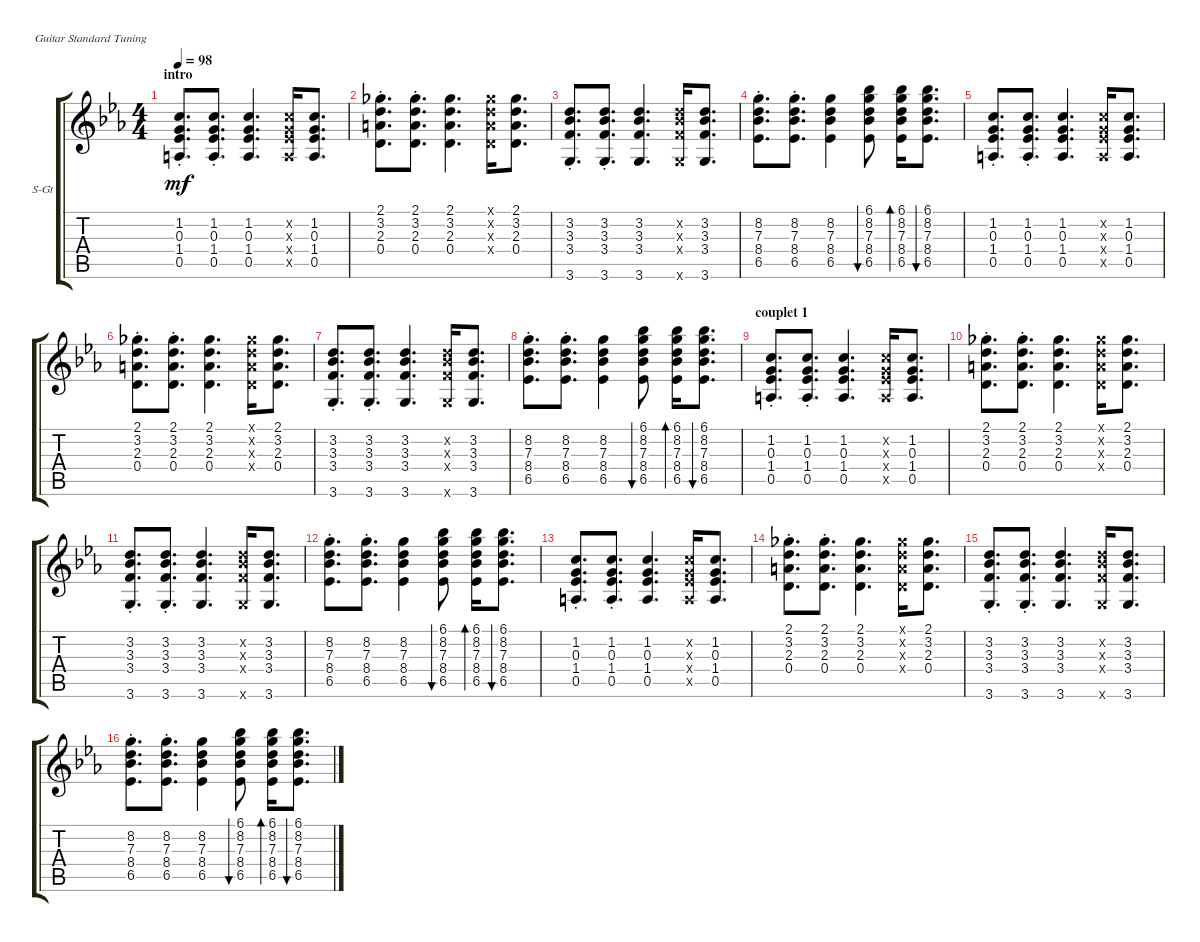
\defaultSystemsLayout 4
\bracketExtendMode groupsimilarinstruments
\firstSystemTrackNameOrientation horizontal
\otherSystemsTrackNameOrientation horizontal
\track ("Steel Guitar" "S-Gt") {instrument acousticguitarsteel}
\staff {score tabs}
\tuning (E4 B3 G3 D3 A2 E2)
\ts (4 4)
\section ("" "intro")
\tempo 98
\clef g2
\ks cminor
(0.5{st} 1.4{st} 0.3{st} 1.2{st}).8{d dy mf instrument acousticguitarsteel} (0.5{st} 1.4{st} 0.3{st} 1.2{st}).8{d} (0.5 1.4 0.3 1.2).4{d} (0.5{x} 1.4{x} 0.3{x} 1.2{x}).16 (0.5 1.4 0.3 1.2).8{d} |
(0.4{st} 2.3{st} 3.2{st} 2.1{st}).8{d} (0.4{st} 2.3{st} 3.2{st} 2.1{st}).8{d} (0.4 2.3 3.2 2.1).4{d} (0.4{x} 2.3{x} 3.2{x} 2.1{x}).16 (0.4 2.3 3.2 2.1).8{d} |
(3.4{st} 3.3{st} 3.2{st} 3.6{st}).8{d} (3.4{st} 3.3{st} 3.2{st} 3.6{st}).8{d} (3.4 3.3 3.2 3.6).4{d} (3.4{x} 3.3{x} 3.2{x} 3.6{x}).16 (3.4 3.3 3.2 3.6).8{d} |
(6.5{st} 8.4{st} 7.3{st} 8.2{st}).8{d} (6.5{st} 8.4{st} 7.3{st} 8.2{st}).8{d} (6.5 8.4 7.3 8.2).4 (6.5 8.4 7.3 8.2 6.1).8{bu 30} (6.5 8.4 7.3 8.2 6.1).16{bd 30} (6.5 8.4 7.3 8.2 6.1).8{d bu 30} |
(0.5{st} 1.4{st} 0.3{st} 1.2{st}).8{d} (0.5{st} 1.4{st} 0.3{st} 1.2{st}).8{d} (0.5 1.4 0.3 1.2).4{d} (0.5{x} 1.4{x} 0.3{x} 1.2{x}).16 (0.5 1.4 0.3 1.2).8{d} |
(0.4{st} 2.3{st} 3.2{st} 2.1{st}).8{d} (0.4{st} 2.3{st} 3.2{st} 2.1{st}).8{d} (0.4 2.3 3.2 2.1).4{d} (0.4{x} 2.3{x} 3.2{x} 2.1{x}).16 (0.4 2.3 3.2 2.1).8{d} |
(3.4{st} 3.3{st} 3.2{st} 3.6{st}).8{d} (3.4{st} 3.3{st} 3.2{st} 3.6{st}).8{d} (3.4 3.3 3.2 3.6).4{d} (3.4{x} 3.3{x} 3.2{x} 3.6{x}).16 (3.4 3.3 3.2 3.6).8{d} |
(6.5{st} 8.4{st} 7.3{st} 8.2{st}).8{d} (6.5{st} 8.4{st} 7.3{st} 8.2{st}).8{d} (6.5 8.4 7.3 8.2).4 (6.5 8.4 7.3 8.2 6.1).8{bu 30} (6.5 8.4 7.3 8.2 6.1).16{bd 30} (6.5 8.4 7.3 8.2 6.1).8{d bu 30} |
\section ("" "couplet 1")
(0.5{st} 1.4{st} 0.3{st} 1.2{st}).8{d} (0.5{st} 1.4{st} 0.3{st} 1.2{st}).8{d} (0.5 1.4 0.3 1.2).4{d} (0.5{x} 1.4{x} 0.3{x} 1.2{x}).16 (0.5 1.4 0.3 1.2).8{d} |
(0.4{st} 2.3{st} 3.2{st} 2.1{st}).8{d} (0.4{st} 2.3{st} 3.2{st} 2.1{st}).8{d} (0.4 2.3 3.2 2.1).4{d} (0.4{x} 2.3{x} 3.2{x} 2.1{x}).16 (0.4 2.3 3.2 2.1).8{d} |
(3.4{st} 3.3{st} 3.2{st} 3.6{st}).8{d} (3.4{st} 3.3{st} 3.2{st} 3.6{st}).8{d} (3.4 3.3 3.2 3.6).4{d} (3.4{x} 3.3{x} 3.2{x} 3.6{x}).16 (3.4 3.3 3.2 3.6).8{d} |
(6.5{st} 8.4{st} 7.3{st} 8.2{st}).8{d} (6.5{st} 8.4{st} 7.3{st} 8.2{st}).8{d} (6.5 8.4 7.3 8.2).4 (6.5 8.4 7.3 8.2 6.1).8{bu 30} (6.5 8.4 7.3 8.2 6.1).16{bd 30} (6.5 8.4 7.3 8.2 6.1).8{d bu 30} |
(0.5{st} 1.4{st} 0.3{st} 1.2{st}).8{d} (0.5{st} 1.4{st} 0.3{st} 1.2{st}).8{d} (0.5 1.4 0.3 1.2).4{d} (0.5{x} 1.4{x} 0.3{x} 1.2{x}).16 (0.5 1.4 0.3 1.2).8{d} |
(0.4{st} 2.3{st} 3.2{st} 2.1{st}).8{d} (0.4{st} 2.3{st} 3.2{st} 2.1{st}).8{d} (0.4 2.3 3.2 2.1).4{d} (0.4{x} 2.3{x} 3.2{x} 2.1{x}).16 (0.4 2.3 3.2 2.1).8{d} |
(3.4{st} 3.3{st} 3.2{st} 3.6{st}).8{d} (3.4{st} 3.3{st} 3.2{st} 3.6{st}).8{d} (3.4 3.3 3.2 3.6).4{d} (3.4{x} 3.3{x} 3.2{x} 3.6{x}).16 (3.4 3.3 3.2 3.6).8{d} |
(6.5{st} 8.4{st} 7.3{st} 8.2{st}).8{d} (6.5{st} 8.4{st} 7.3{st} 8.2{st}).8{d} (6.5 8.4 7.3 8.2).4 (6.5 8.4 7.3 8.2 6.1).8{bu 30} (6.5 8.4 7.3 8.2 6.1).16{bd 30} (6.5 8.4 7.3 8.2 6.1).8{d bu 30}
